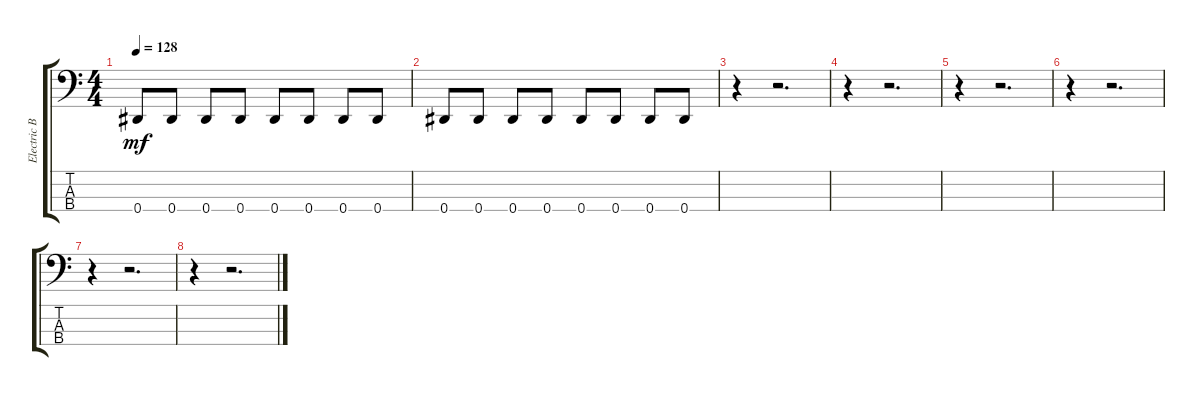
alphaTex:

\track ("Electric Bass" "Electric B") {instrument electricbassfinger}
\staff {score tabs}
\tuning (Gb2 Db2 Ab1 Eb1) {hide}
\ts (4 4)
\tempo 128
\clef f4
\ks c
0.4.8{dy mf} 0.4.8 0.4.8 0.4.8 0.4.8 0.4.8 0.4.8 0.4.8 |
0.4.8 0.4.8 0.4.8 0.4.8 0.4.8 0.4.8 0.4.8 0.4.8 |
r.4 r.2{d} |
r.4 r.2{d} |
r.4 r.2{d} |
r.4 r.2{d} |
r.4 r.2{d} |
r.4 r.2{d}
